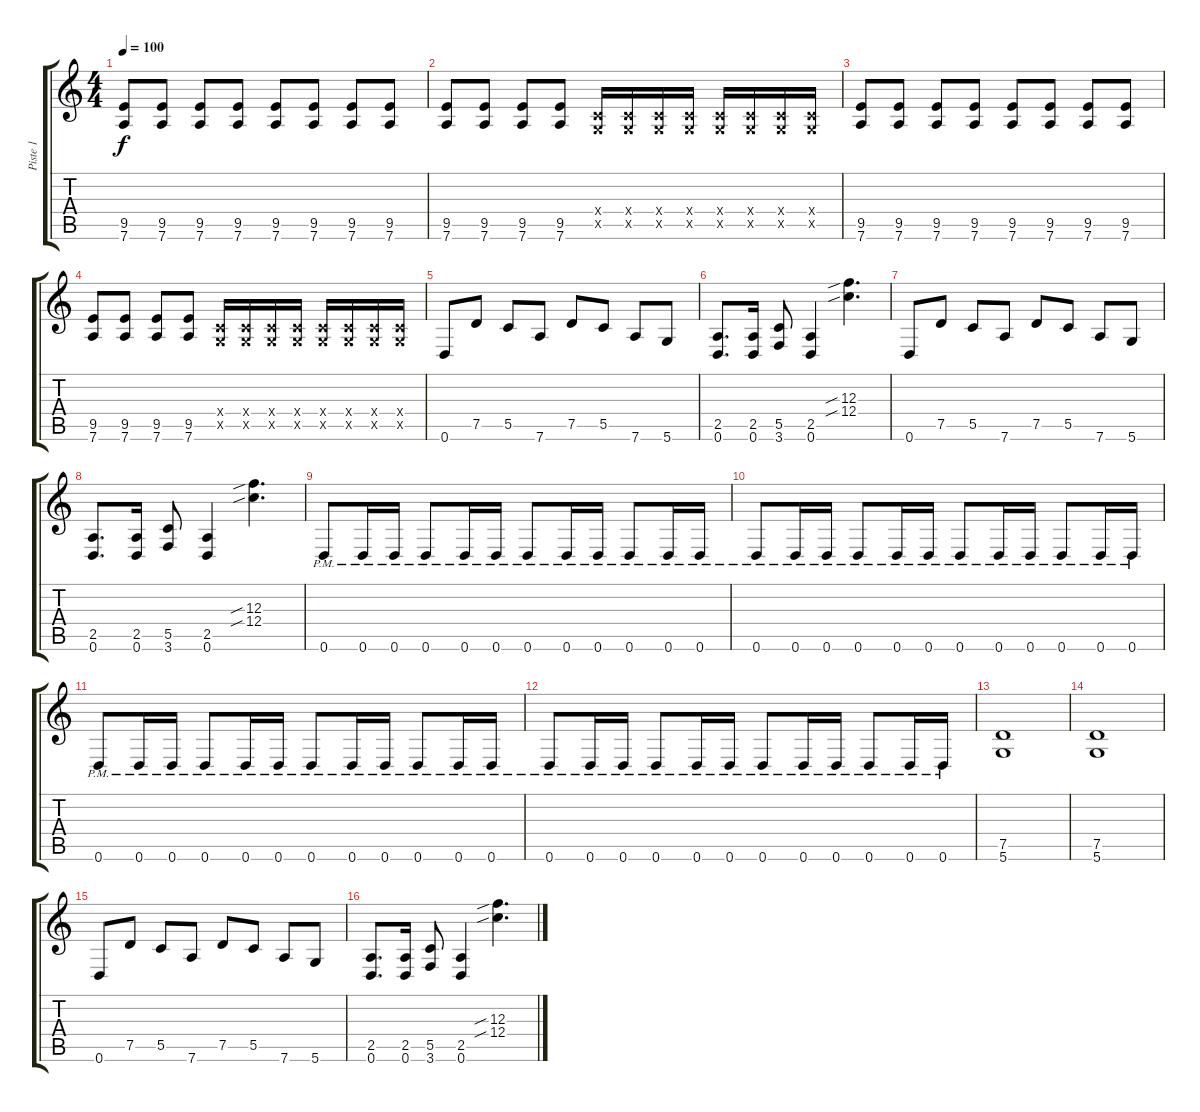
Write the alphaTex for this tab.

\track ("Piste 1" "Piste 1") {instrument distortionguitar}
\staff {score tabs}
\tuning (D4 A3 F3 C3 G2 D2) {hide}
\ts (4 4)
\tempo 100
\clef g2
\ks c
(9.5 7.6).8{dy f} (9.5 7.6).8 (9.5 7.6).8 (9.5 7.6).8 (9.5 7.6).8 (9.5 7.6).8 (9.5 7.6).8 (9.5 7.6).8 |
(9.5 7.6).8 (9.5 7.6).8 (9.5 7.6).8 (9.5 7.6).8 (0.4{x} 0.5{x}).16 (0.4{x} 0.5{x}).16 (0.4{x} 0.5{x}).16 (0.4{x} 0.5{x}).16 (0.4{x} 0.5{x}).16 (0.4{x} 0.5{x}).16 (0.4{x} 0.5{x}).16 (0.4{x} 0.5{x}).16 |
(9.5 7.6).8 (9.5 7.6).8 (9.5 7.6).8 (9.5 7.6).8 (9.5 7.6).8 (9.5 7.6).8 (9.5 7.6).8 (9.5 7.6).8 |
(9.5 7.6).8 (9.5 7.6).8 (9.5 7.6).8 (9.5 7.6).8 (0.4{x} 0.5{x}).16 (0.4{x} 0.5{x}).16 (0.4{x} 0.5{x}).16 (0.4{x} 0.5{x}).16 (0.4{x} 0.5{x}).16 (0.4{x} 0.5{x}).16 (0.4{x} 0.5{x}).16 (0.4{x} 0.5{x}).16 |
0.6.8 7.5.8 5.5.8 7.6.8 7.5.8 5.5.8 7.6.8 5.6.8 |
(2.5 0.6).8{d} (2.5 0.6).16 (5.5 3.6).8 (2.5 0.6).4 (12.3{sib} 12.4{sib}).4{d} |
0.6.8 7.5.8 5.5.8 7.6.8 7.5.8 5.5.8 7.6.8 5.6.8 |
(2.5 0.6).8{d} (2.5 0.6).16 (5.5 3.6).8 (2.5 0.6).4 (12.3{sib} 12.4{sib}).4{d} |
0.6{pm}.8 0.6{pm}.16 0.6{pm}.16 0.6{pm}.8 0.6{pm}.16 0.6{pm}.16 0.6{pm}.8 0.6{pm}.16 0.6{pm}.16 0.6{pm}.8 0.6{pm}.16 0.6{pm}.16 |
0.6{pm}.8 0.6{pm}.16 0.6{pm}.16 0.6{pm}.8 0.6{pm}.16 0.6{pm}.16 0.6{pm}.8 0.6{pm}.16 0.6{pm}.16 0.6{pm}.8 0.6{pm}.16 0.6{pm}.16 |
0.6{pm}.8 0.6{pm}.16 0.6{pm}.16 0.6{pm}.8 0.6{pm}.16 0.6{pm}.16 0.6{pm}.8 0.6{pm}.16 0.6{pm}.16 0.6{pm}.8 0.6{pm}.16 0.6{pm}.16 |
0.6{pm}.8 0.6{pm}.16 0.6{pm}.16 0.6{pm}.8 0.6{pm}.16 0.6{pm}.16 0.6{pm}.8 0.6{pm}.16 0.6{pm}.16 0.6{pm}.8 0.6{pm}.16 0.6{pm}.16 |
(7.5 5.6).1 |
(7.5 5.6).1 |
0.6.8 7.5.8 5.5.8 7.6.8 7.5.8 5.5.8 7.6.8 5.6.8 |
(2.5 0.6).8{d} (2.5 0.6).16 (5.5 3.6).8 (2.5 0.6).4 (12.3{sib} 12.4{sib}).4{d}
